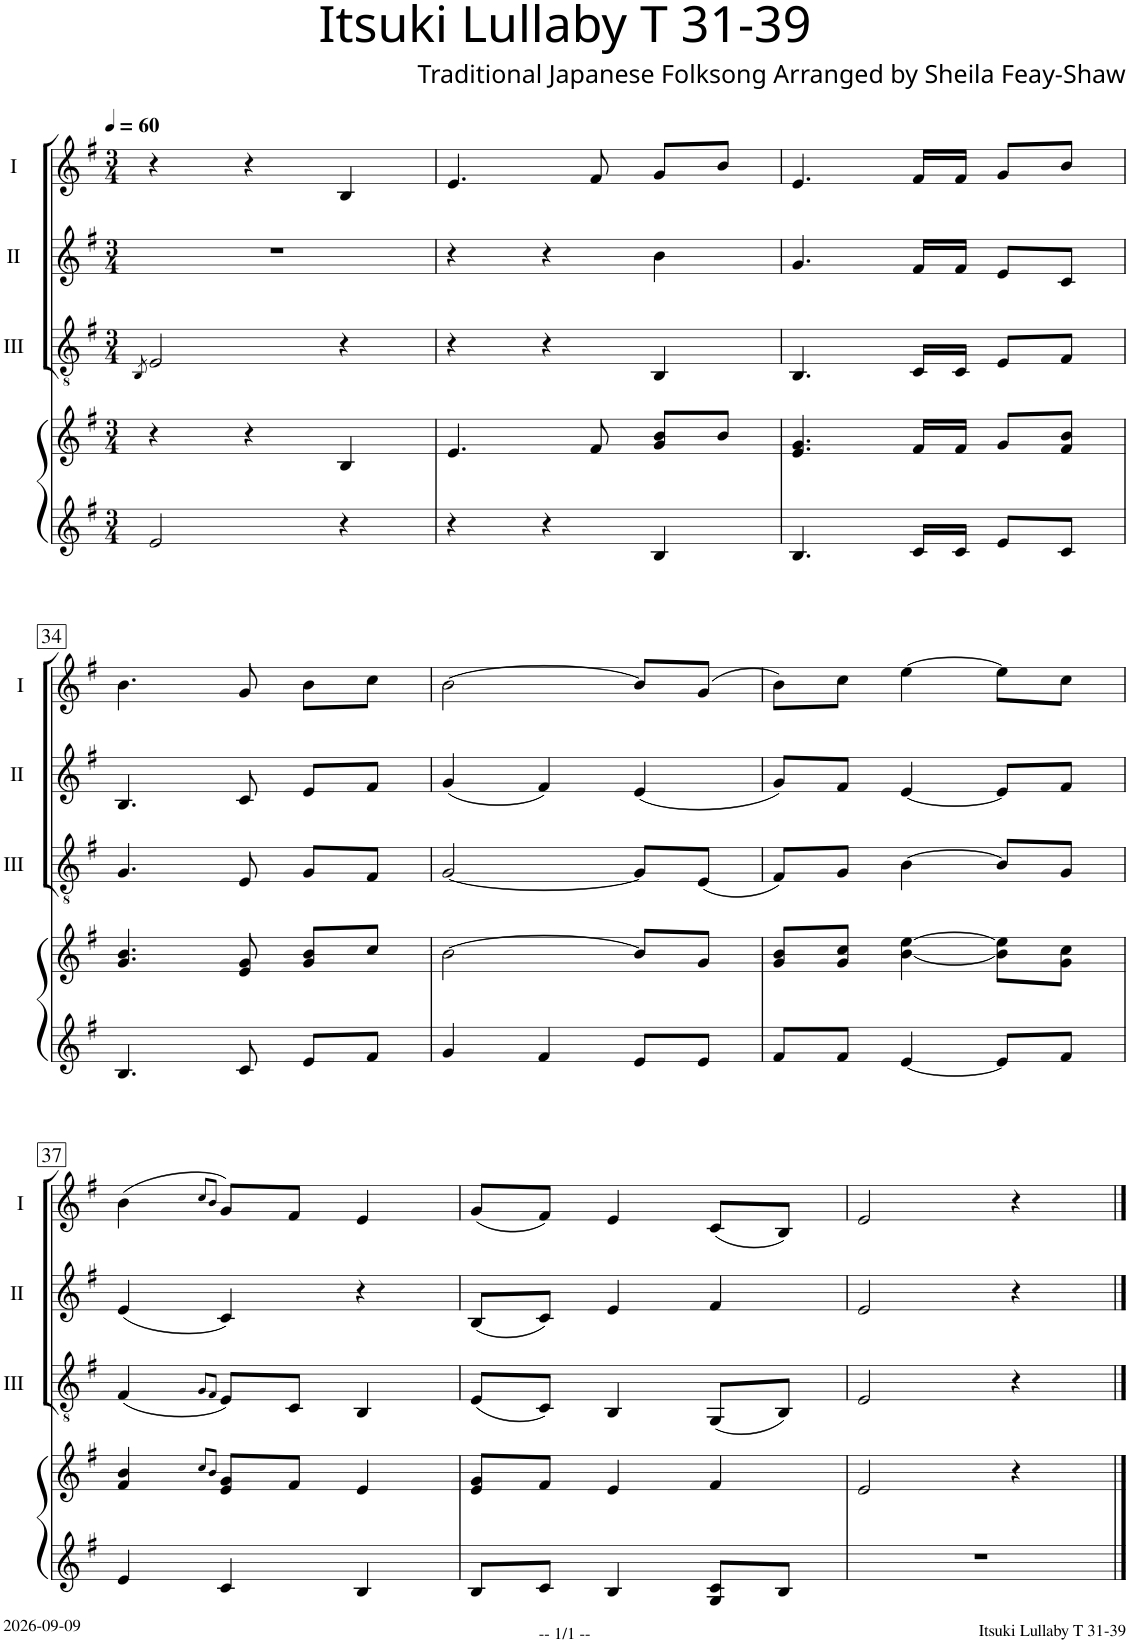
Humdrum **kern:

**kern	**kern	**kern	**kern	**kern
*part4	*part4	*part3	*part2	*part1
*staff5	*staff4	*staff3	*staff2	*staff1
*I"Piano	*	*I"III	*I"II	*I"I
*I'Pno	*	*I'III	*I'II	*I'I
*clefG2	*clefG2	*clefGv2	*clefG2	*clefG2
*	*	*	*Trd1c2	*
*k[f#]	*k[f#]	*k[f#]	*k[f#]	*k[f#]
*M3/4	*M3/4	*M3/4	*M3/4	*M3/4
*MM60	*MM60	*MM60	*MM60	*MM60
=31	=31	=31	=31	=31
.	.	8qBB/	.	.
2e/	4r	2E/	2.r	4r
.	4r	.	.	4r
4r	4B/	4r	.	4B/
=32	=32	=32	=32	=32
4r	4.e/	4r	4r	4.e/
4r	.	4r	4r	.
.	8f#/	.	.	8f#/
4B/	8g/ 8b/L	4BB/	4b\	8g/L
.	8b/J	.	.	8b/J
=33	=33	=33	=33	=33
4.B/	4.e/ 4.g/	4.BB/	4.g/	4.e/
16c/LL	16f#/LL	16C/LL	16f#/LL	16f#/LL
16c/JJ	16f#/JJ	16C/JJ	16f#/JJ	16f#/JJ
8e/L	8g/L	8E/L	8e/L	8g/L
8c/J	8f#/ 8b/J	8F#/J	8c/J	8b/J
!!LO:LB:g=z
=34	=34	=34	=34	=34
4.B/	4.g/ 4.b/	4.G/	4.B/	4.b\
8c/	8e/ 8g/	8E/	8c/	8g/
8e/L	8g/ 8b/L	8G/L	8e/L	8b\L
8f#/J	8cc/J	8F#/J	8f#/J	8cc\J
=35	=35	=35	=35	=35
4g/	[2b\	[2G/	(4g/	[2b\
4f#/	.	.	4f#/)	.
8e/L	8b/L]	8G/L]	(4e/	8b/L]
8e/J	8g/J	(8E/J	.	(8g/J
=36	=36	=36	=36	=36
8f#/L	8g/ 8b/L	8F#/L)	8g/L)	8b\L)
8f#/J	8g/ 8cc/J	8G/J	8f#/J	8cc\J
[4e/	[4b\ [4ee\	[4B\	[4e/	[4ee\
8e/L]	8b\] 8ee\]L	8B/L]	8e/L]	8ee\L]
8f#/J	8g\ 8cc\J	8G/J	8f#/J	8cc\J
!!LO:LB:g=z
=37	=37	=37	=37	=37
4e/	4f#/ 4b/	(4F#/	(4e/	(4b\
.	8qcc/L	8qG/L	.	8qcc/L
.	8qb/J	8qF#/J	.	8qb/J
4c/	8e/ 8g/L	8E/L)	4c/)	8g/L)
.	8f#/J	8C/J	.	8f#/J
4B/	4e/	4BB/	4r	4e/
=38	=38	=38	=38	=38
8B/L	8e/ 8g/L	(8E/L	(8B/L	(8g/L
8c/J	8f#/J	8C/J)	8c/J)	8f#/J)
4B/	4e/	4BB/	4e/	4e/
8G/ 8c/L	4f#/	(8GG/L	4f#/	(8c/L
8B/J	.	8BB/J)	.	8B/J)
=39	=39	=39	=39	=39
2.r	2e/	2E/	2e/	2e/
.	4r	4r	4r	4r
==	==	==	==	==
*-	*-	*-	*-	*-
